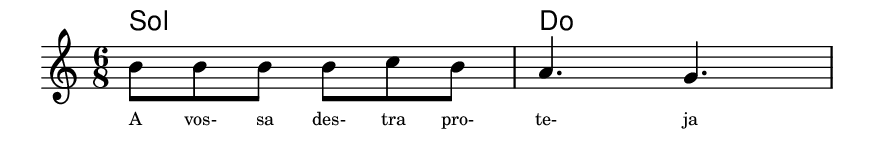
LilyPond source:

\version "2.20.0"
#(set! paper-alist (cons '("linha" . (cons (* 148 mm) (* 25 mm))) paper-alist))

\paper {
  #(set-paper-size "linha")
  ragged-right = ##f
}

\language "portugues"


harmonia = \chordmode {
    %\partial 8
%harmonia
  sol2. do
%/harmonia
}
melodia = \fixed do' {
    \key do \major
    \time 6/8
    %\partial 8
%recitação
  si8 si si si do' si
  la4. sol
%/recitação
}
letra = \lyricmode {
    \teeny
    A vos- sa des- tra pro- te- ja
    %\tweak self-alignment-X #-1 \markup{\bold{dei}-me por pie-}
    %\tweak self-alignment-X #-1 \markup{\bold{da}de e escu-}
    %\tweak self-alignment-X #-1 \markup{\bold{tai} minha ora-}
    %\tweak self-alignment-X #-1 \markup{\bold{ção!}}
}

\book {
  \paper {
      indent = 0\mm
      scoreTitleMarkup = \markup {
          %\with-color #red
          \fromproperty #'header:piece
      }
  }
  \header {
    %piece = "Ant. 1"
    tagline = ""
  }
  \score {
    <<
      \new ChordNames {
        \set chordChanges = ##t
		\set noChordSymbol = ""
        \harmonia
      }
      \new Voice = "canto" { \melodia }
      \new Lyrics \lyricsto "canto" \letra
    >>
  }
}
